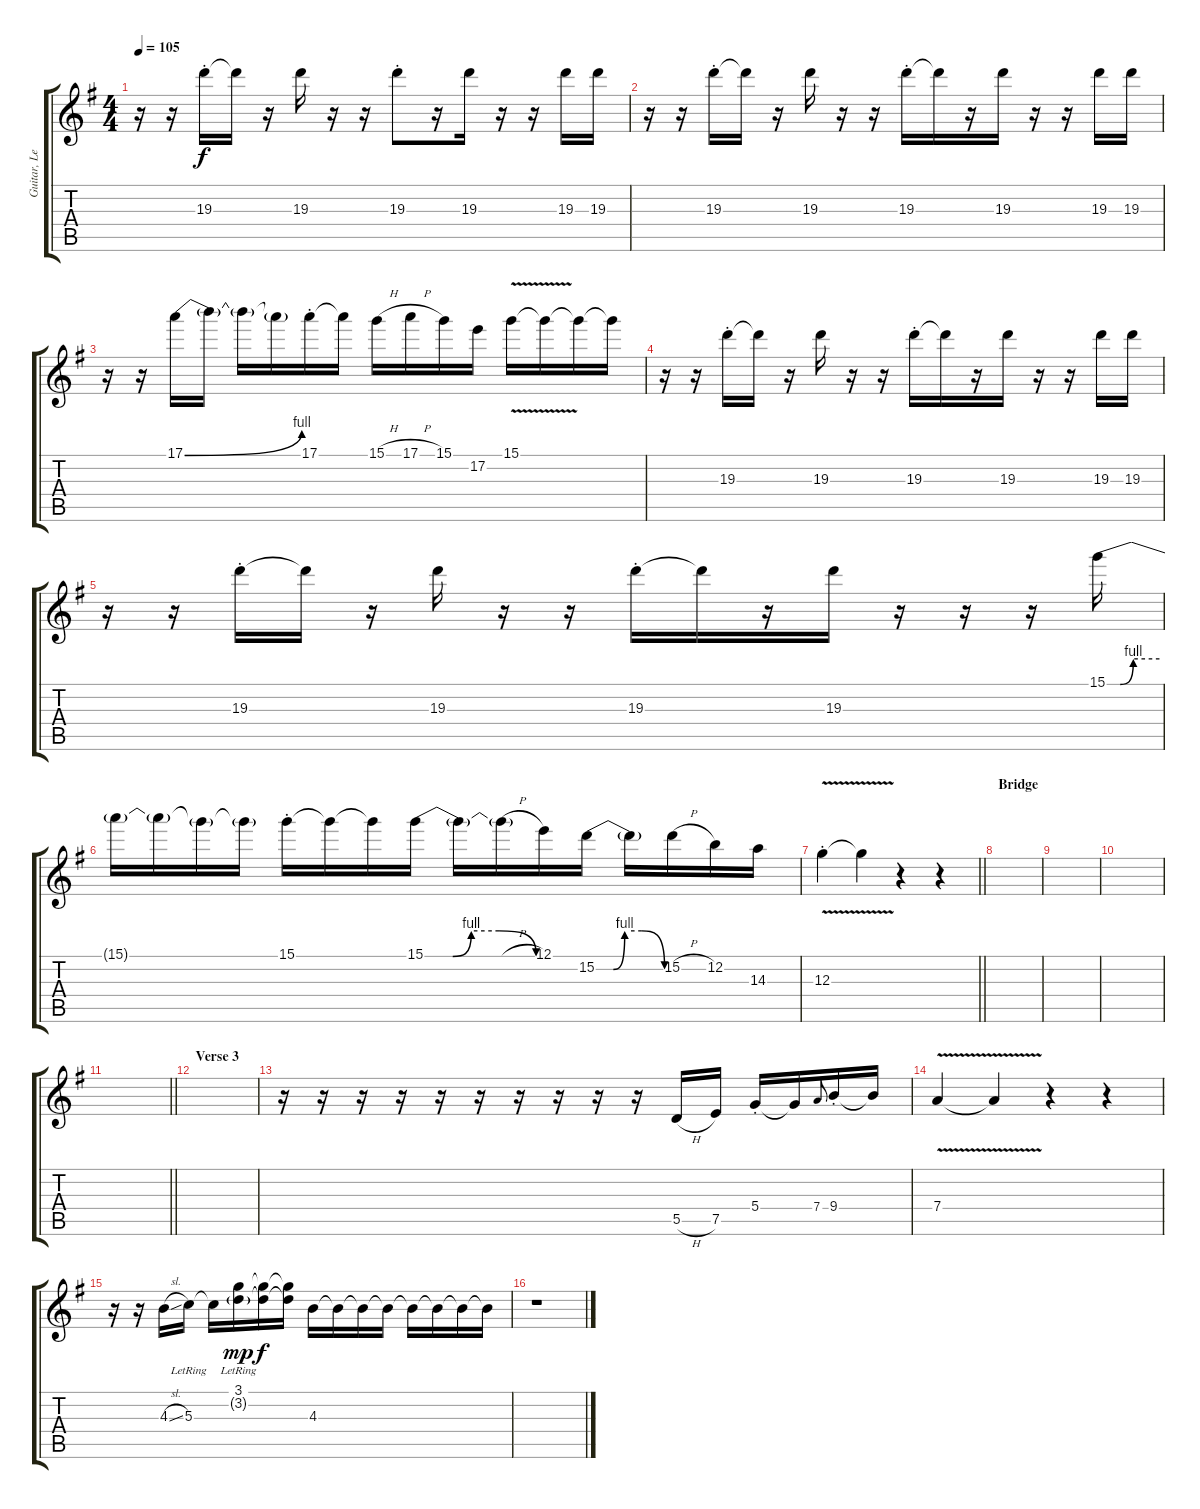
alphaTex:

\track ("Guitar, Lead" "Guitar, Le") {instrument overdrivenguitar}
\staff {score tabs}
\tuning (E4 B3 G3 D3 A2 E2) {hide}
\ts (4 4)
\tempo 105
\clef g2
\ks g
r.16{dy f} r.16 19.3{st}.16 19.3{t}.16 r.16 19.3.16 r.16 r.16 19.3{st}.8 r.16 19.3.16 r.16 r.16 19.3.16 19.3.16 |
r.16 r.16 19.3{st}.16 19.3{t}.16 r.16 19.3.16 r.16 r.16 19.3{st}.16 19.3{t}.16 r.16 19.3.16 r.16 r.16 19.3.16 19.3.16 |
r.16 r.16 17.1{be (bend 0 0 60 4)}.16 17.1{t}.16 17.1{t}.16 17.1{t}.16 17.1{st}.16 17.1{t}.16 15.1{h}.16 17.1{h}.16 15.1.16 17.2.16 15.1{v}.16 15.1{t}.16 15.1{t}.16 15.1{t}.16 |
r.16 r.16 19.3{st}.16 19.3{t}.16 r.16 19.3.16 r.16 r.16 19.3{st}.16 19.3{t}.16 r.16 19.3.16 r.16 r.16 19.3.16 19.3.16 |
r.16 r.16 19.3{st}.16 19.3{t}.16 r.16 19.3.16 r.16 r.16 19.3{st}.16 19.3{t}.16 r.16 19.3.16 r.16 r.16 r.16 15.1{be (custom 0 0 15 0 30 4 60 4)}.16 |
15.1{t}.16 15.1{t}.16 15.1{t}.16 15.1{t}.16 15.1{st}.16 15.1{t}.16 15.1{t}.16 15.1{be (custom 0 0 15 0 25 4 40 4 60 0)}.16 15.1{t}.16 15.1{h t}.16 12.1.16 15.2{be (custom 0 0 15 0 25 4 40 4 60 0)}.16 15.2{t}.16 15.2{h}.16 12.2.16 14.3.16 |
\barLineRight lightlight
12.3{v st}.4 12.3{t}.4 r.4 r.4 |
\section ("" "Bridge")
|
|
|
\barLineRight lightlight
|
\section ("" "Verse 3")
|
r.16 r.16 r.16 r.16 r.16 r.16 r.16 r.16 r.16 r.16 5.5{h}.16 7.5.16 5.4{st}.16 5.4{t}.16 7.4.8{gr onbeat} 9.4{st}.16 9.4{t}.16 |
7.4{v}.4 7.4{t}.4 r.4 r.4 |
r.16 r.16 4.3{sl}.16 5.3{lr}.16 5.3{t}.16 (3.1{lr} 3.2{g}).16{dy mp} (3.1{t} 3.2{t}).16{dy f} (3.1{t} 3.2{t}).16 4.3.16 4.3{t}.16 4.3{t}.16 4.3{t}.16 4.3{t}.16 4.3{t}.16 4.3{t}.16 4.3{t}.16 |
r.1
